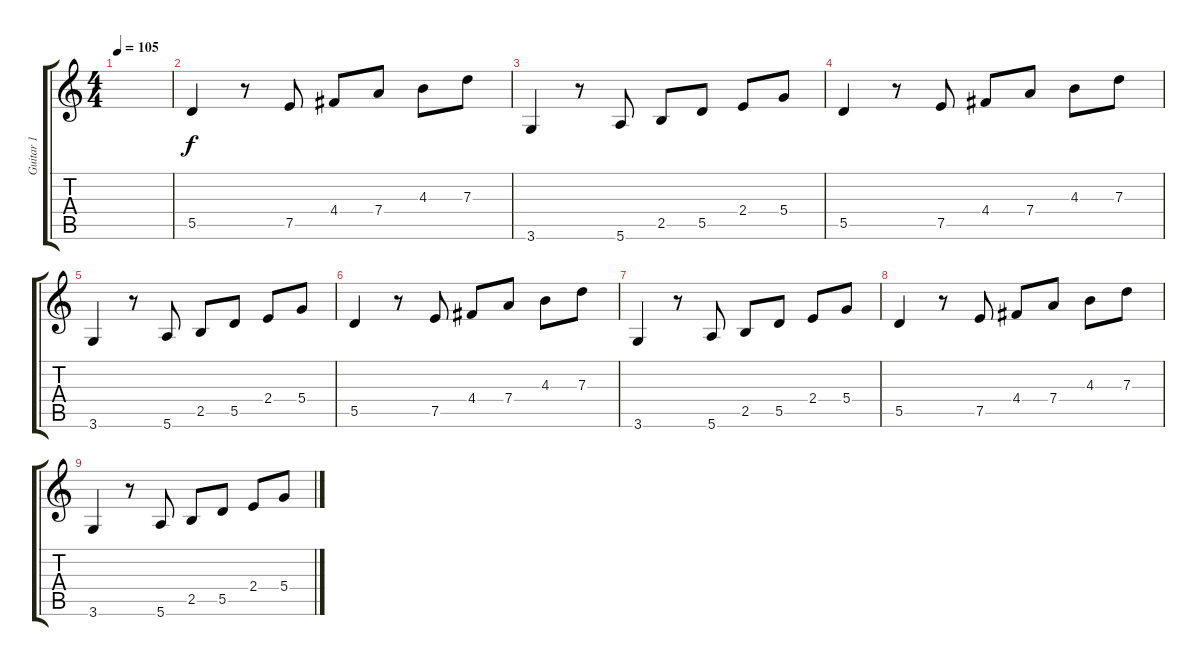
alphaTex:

\track ("Guitar 1" "Guitar 1") {instrument acousticguitarsteel}
\staff {score tabs}
\tuning (E4 B3 G3 D3 A2 E2) {hide}
\ts (4 4)
\tempo 105
\clef g2
\ks c
|
5.5.4 r.8 7.5.8 4.4.8 7.4.8 4.3.8 7.3.8 |
3.6.4 r.8 5.6.8 2.5.8 5.5.8 2.4.8 5.4.8 |
5.5.4 r.8 7.5.8 4.4.8 7.4.8 4.3.8 7.3.8 |
3.6.4 r.8 5.6.8 2.5.8 5.5.8 2.4.8 5.4.8 |
5.5.4 r.8 7.5.8 4.4.8 7.4.8 4.3.8 7.3.8 |
3.6.4 r.8 5.6.8 2.5.8 5.5.8 2.4.8 5.4.8 |
5.5.4 r.8 7.5.8 4.4.8 7.4.8 4.3.8 7.3.8 |
3.6.4 r.8 5.6.8 2.5.8 5.5.8 2.4.8 5.4.8
